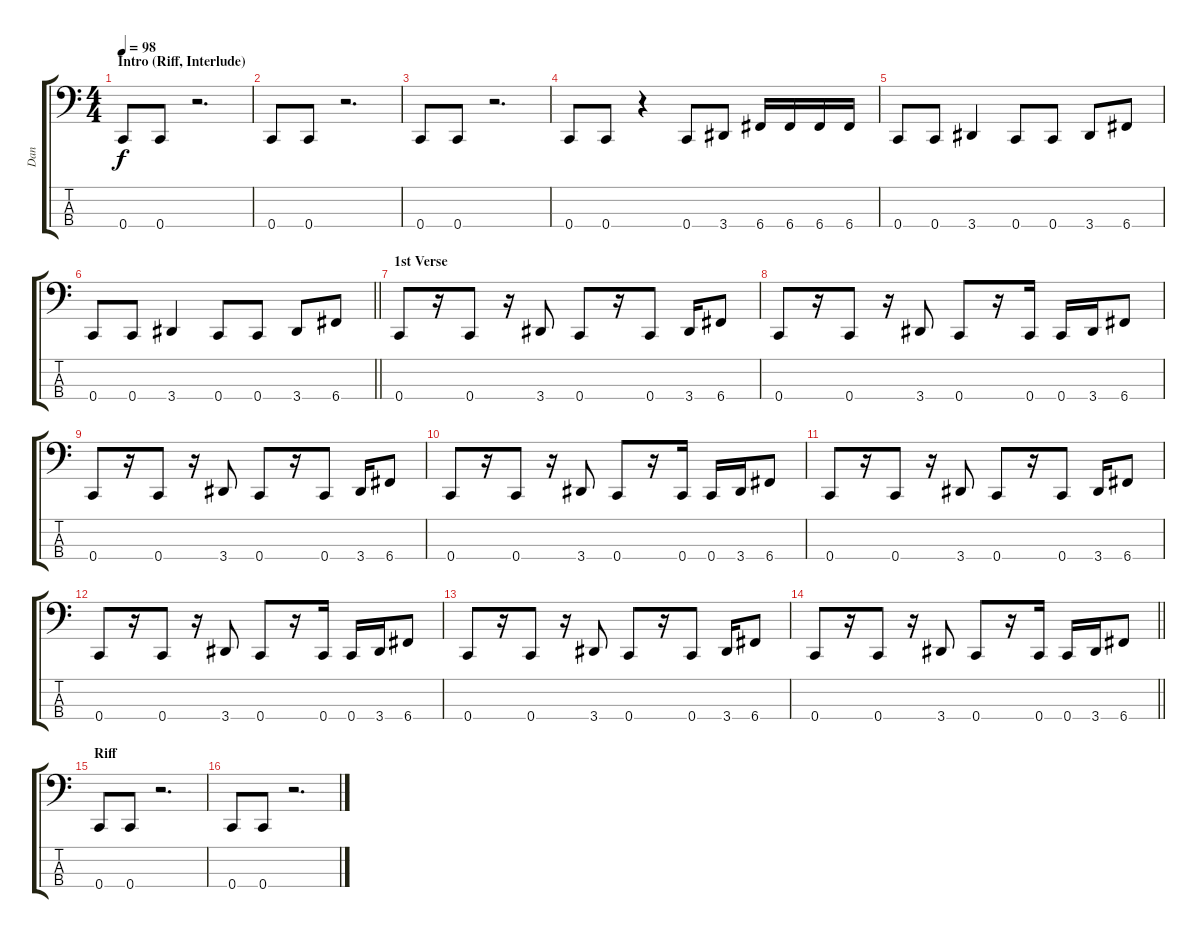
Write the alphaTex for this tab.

\track ("Dan" "Dan") {instrument electricbassfinger}
\staff {score tabs}
\tuning (F2 C2 G1 C1) {hide}
\ts (4 4)
\section ("" "Intro (Riff, Interlude)")
\tempo 98
\clef f4
\ks c
0.4.8{dy f instrument electricbassfinger} 0.4.8 r.2{d} |
0.4.8 0.4.8 r.2{d} |
0.4.8 0.4.8 r.2{d} |
0.4.8 0.4.8 r.4 0.4.8 3.4.8 6.4.16 6.4.16 6.4.16 6.4.16 |
0.4.8 0.4.8 3.4.4 0.4.8 0.4.8 3.4.8 6.4.8 |
\barLineRight lightlight
0.4.8 0.4.8 3.4.4 0.4.8 0.4.8 3.4.8 6.4.8 |
\section ("" "1st Verse")
0.4.8 r.16 0.4.8 r.16 3.4.8 0.4.8 r.16 0.4.8 3.4.16 6.4.8 |
0.4.8 r.16 0.4.8 r.16 3.4.8 0.4.8 r.16 0.4.16 0.4.16 3.4.16 6.4.8 |
0.4.8 r.16 0.4.8 r.16 3.4.8 0.4.8 r.16 0.4.8 3.4.16 6.4.8 |
0.4.8 r.16 0.4.8 r.16 3.4.8 0.4.8 r.16 0.4.16 0.4.16 3.4.16 6.4.8 |
0.4.8 r.16 0.4.8 r.16 3.4.8 0.4.8 r.16 0.4.8 3.4.16 6.4.8 |
0.4.8 r.16 0.4.8 r.16 3.4.8 0.4.8 r.16 0.4.16 0.4.16 3.4.16 6.4.8 |
0.4.8 r.16 0.4.8 r.16 3.4.8 0.4.8 r.16 0.4.8 3.4.16 6.4.8 |
\barLineRight lightlight
0.4.8 r.16 0.4.8 r.16 3.4.8 0.4.8 r.16 0.4.16 0.4.16 3.4.16 6.4.8 |
\section ("" "Riff")
0.4.8 0.4.8 r.2{d} |
0.4.8 0.4.8 r.2{d}
